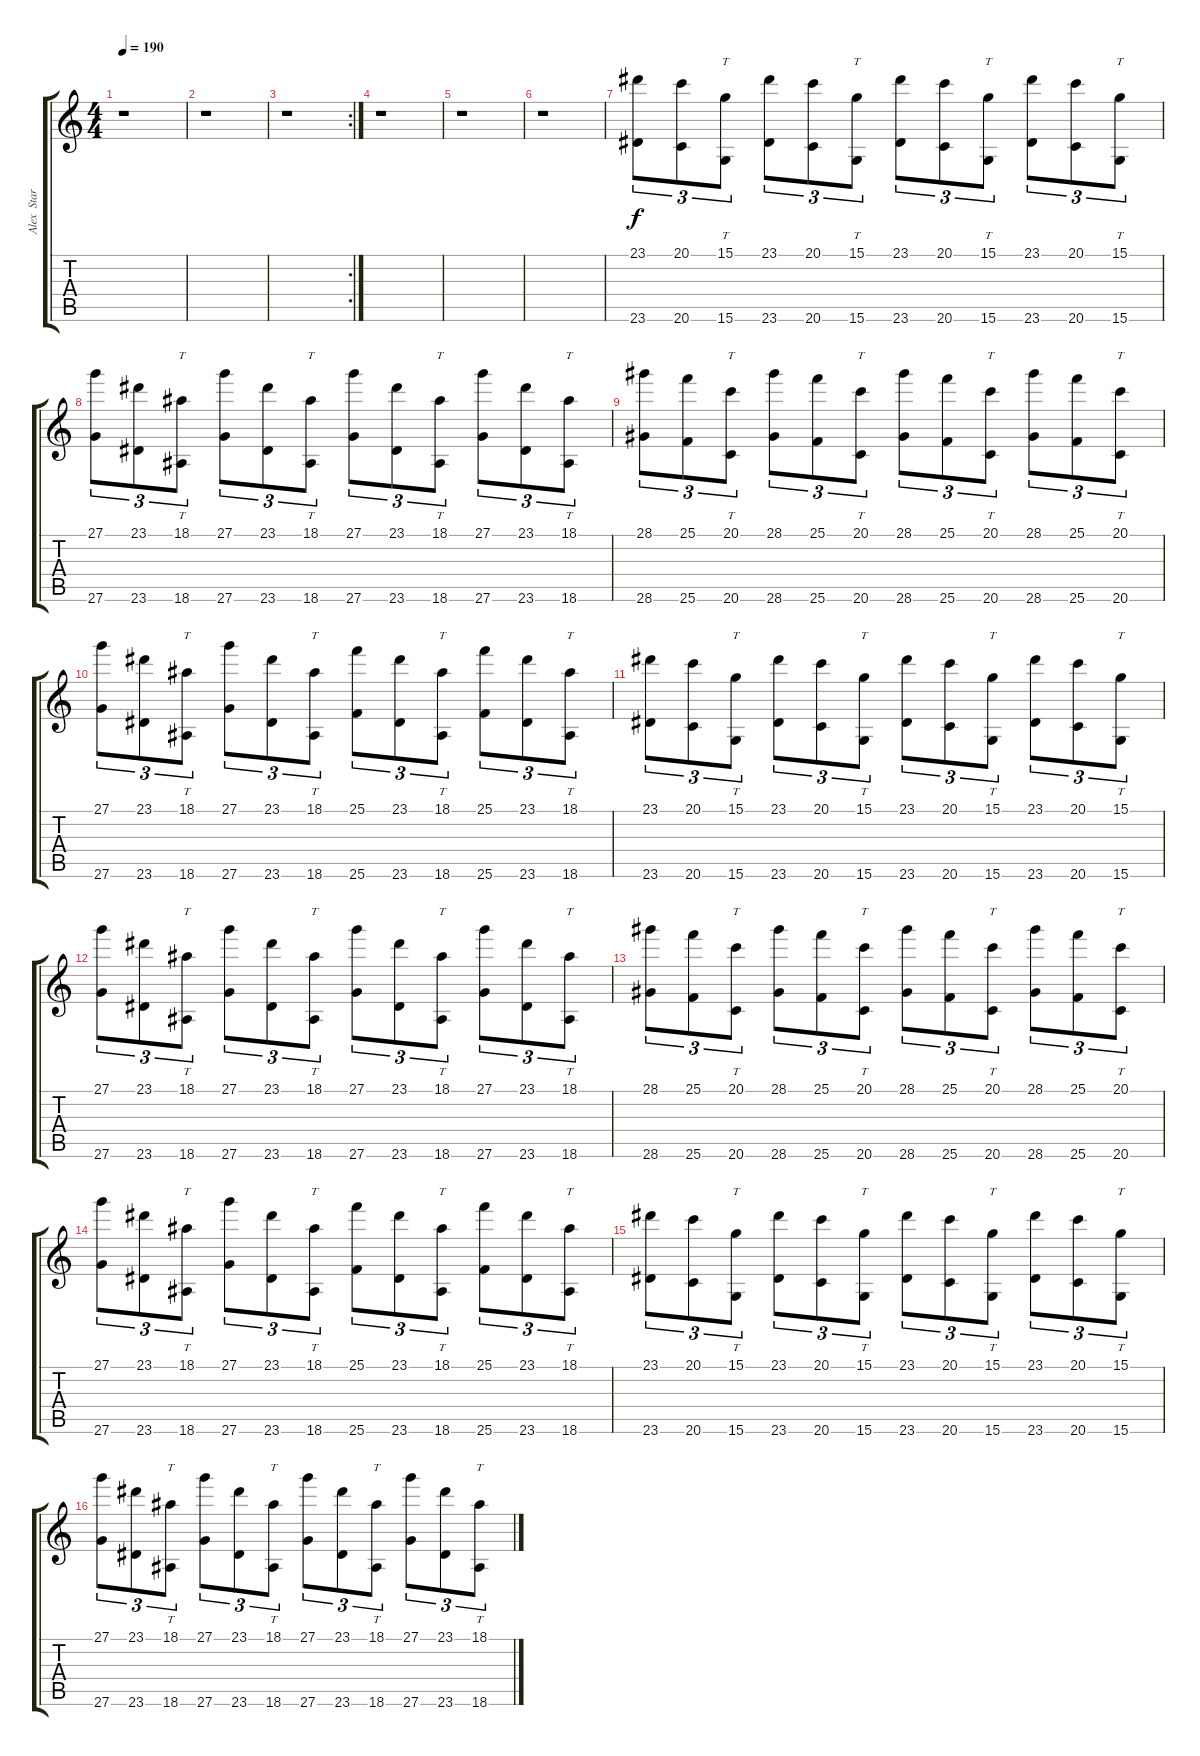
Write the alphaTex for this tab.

\track ("Alex  Staropoli 1" "Alex  Star") {instrument orchestrahit}
\staff {score tabs}
\tuning (E4 B3 G3 D3 A2 E2) {hide}
\ts (4 4)
\tempo 190
\clef g2
\ks c
r.1{dy f} |
r.1 |
\rc 2
r.1 |
r.1 |
r.1 |
r.1 |
(23.1 23.6).8{tu (3 2) volume 16 instrument churchorgan} (20.1 20.6).8{tu (3 2)} (15.1 15.6).8{tt tu (3 2)} (23.1 23.6).8{tu (3 2)} (20.1 20.6).8{tu (3 2)} (15.1 15.6).8{tt tu (3 2)} (23.1 23.6).8{tu (3 2)} (20.1 20.6).8{tu (3 2)} (15.1 15.6).8{tt tu (3 2)} (23.1 23.6).8{tu (3 2)} (20.1 20.6).8{tu (3 2)} (15.1 15.6).8{tt tu (3 2)} |
(27.1 27.6).8{tu (3 2)} (23.1 23.6).8{tu (3 2)} (18.1 18.6).8{tt tu (3 2)} (27.1 27.6).8{tu (3 2)} (23.1 23.6).8{tu (3 2)} (18.1 18.6).8{tt tu (3 2)} (27.1 27.6).8{tu (3 2)} (23.1 23.6).8{tu (3 2)} (18.1 18.6).8{tt tu (3 2)} (27.1 27.6).8{tu (3 2)} (23.1 23.6).8{tu (3 2)} (18.1 18.6).8{tt tu (3 2)} |
(28.1 28.6).8{tu (3 2)} (25.1 25.6).8{tu (3 2)} (20.1 20.6).8{tt tu (3 2)} (28.1 28.6).8{tu (3 2)} (25.1 25.6).8{tu (3 2)} (20.1 20.6).8{tt tu (3 2)} (28.1 28.6).8{tu (3 2)} (25.1 25.6).8{tu (3 2)} (20.1 20.6).8{tt tu (3 2)} (28.1 28.6).8{tu (3 2)} (25.1 25.6).8{tu (3 2)} (20.1 20.6).8{tt tu (3 2)} |
(27.1 27.6).8{tu (3 2)} (23.1 23.6).8{tu (3 2)} (18.1 18.6).8{tt tu (3 2)} (27.1 27.6).8{tu (3 2)} (23.1 23.6).8{tu (3 2)} (18.1 18.6).8{tt tu (3 2)} (25.1 25.6).8{tu (3 2)} (23.1 23.6).8{tu (3 2)} (18.1 18.6).8{tt tu (3 2)} (25.1 25.6).8{tu (3 2)} (23.1 23.6).8{tu (3 2)} (18.1 18.6).8{tt tu (3 2)} |
(23.1 23.6).8{tu (3 2) instrument churchorgan} (20.1 20.6).8{tu (3 2)} (15.1 15.6).8{tt tu (3 2)} (23.1 23.6).8{tu (3 2)} (20.1 20.6).8{tu (3 2)} (15.1 15.6).8{tt tu (3 2)} (23.1 23.6).8{tu (3 2)} (20.1 20.6).8{tu (3 2)} (15.1 15.6).8{tt tu (3 2)} (23.1 23.6).8{tu (3 2)} (20.1 20.6).8{tu (3 2)} (15.1 15.6).8{tt tu (3 2)} |
(27.1 27.6).8{tu (3 2)} (23.1 23.6).8{tu (3 2)} (18.1 18.6).8{tt tu (3 2)} (27.1 27.6).8{tu (3 2)} (23.1 23.6).8{tu (3 2)} (18.1 18.6).8{tt tu (3 2)} (27.1 27.6).8{tu (3 2)} (23.1 23.6).8{tu (3 2)} (18.1 18.6).8{tt tu (3 2)} (27.1 27.6).8{tu (3 2)} (23.1 23.6).8{tu (3 2)} (18.1 18.6).8{tt tu (3 2)} |
(28.1 28.6).8{tu (3 2)} (25.1 25.6).8{tu (3 2)} (20.1 20.6).8{tt tu (3 2)} (28.1 28.6).8{tu (3 2)} (25.1 25.6).8{tu (3 2)} (20.1 20.6).8{tt tu (3 2)} (28.1 28.6).8{tu (3 2)} (25.1 25.6).8{tu (3 2)} (20.1 20.6).8{tt tu (3 2)} (28.1 28.6).8{tu (3 2)} (25.1 25.6).8{tu (3 2)} (20.1 20.6).8{tt tu (3 2)} |
(27.1 27.6).8{tu (3 2)} (23.1 23.6).8{tu (3 2)} (18.1 18.6).8{tt tu (3 2)} (27.1 27.6).8{tu (3 2)} (23.1 23.6).8{tu (3 2)} (18.1 18.6).8{tt tu (3 2)} (25.1 25.6).8{tu (3 2)} (23.1 23.6).8{tu (3 2)} (18.1 18.6).8{tt tu (3 2)} (25.1 25.6).8{tu (3 2)} (23.1 23.6).8{tu (3 2)} (18.1 18.6).8{tt tu (3 2)} |
(23.1 23.6).8{tu (3 2) instrument churchorgan} (20.1 20.6).8{tu (3 2)} (15.1 15.6).8{tt tu (3 2)} (23.1 23.6).8{tu (3 2)} (20.1 20.6).8{tu (3 2)} (15.1 15.6).8{tt tu (3 2)} (23.1 23.6).8{tu (3 2)} (20.1 20.6).8{tu (3 2)} (15.1 15.6).8{tt tu (3 2)} (23.1 23.6).8{tu (3 2)} (20.1 20.6).8{tu (3 2)} (15.1 15.6).8{tt tu (3 2)} |
(27.1 27.6).8{tu (3 2)} (23.1 23.6).8{tu (3 2)} (18.1 18.6).8{tt tu (3 2)} (27.1 27.6).8{tu (3 2)} (23.1 23.6).8{tu (3 2)} (18.1 18.6).8{tt tu (3 2)} (27.1 27.6).8{tu (3 2)} (23.1 23.6).8{tu (3 2)} (18.1 18.6).8{tt tu (3 2)} (27.1 27.6).8{tu (3 2)} (23.1 23.6).8{tu (3 2)} (18.1 18.6).8{tt tu (3 2)}
